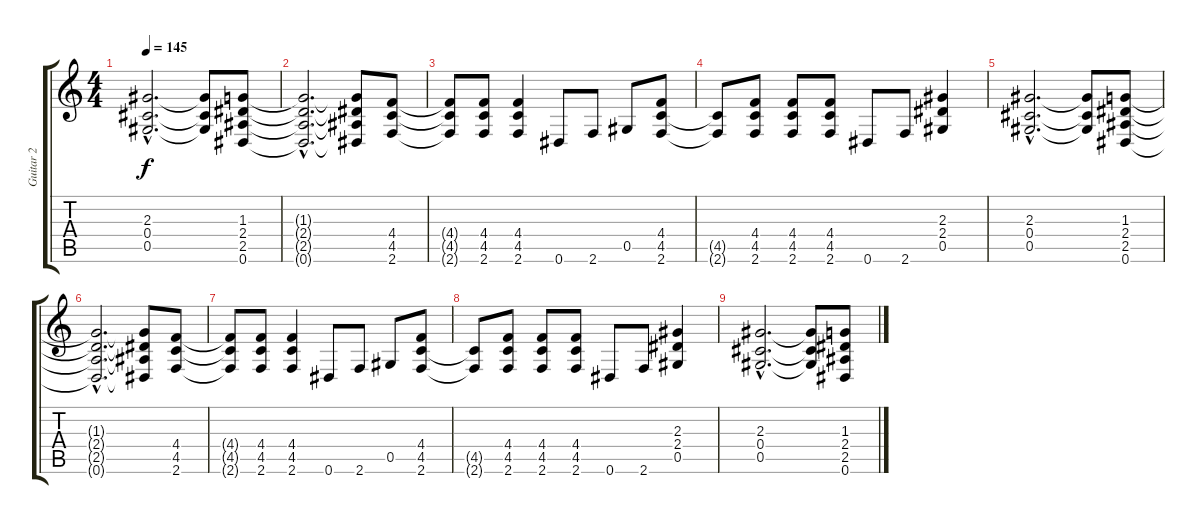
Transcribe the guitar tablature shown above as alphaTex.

\track ("Guitar 2" "Guitar 2") {instrument distortionguitar}
\staff {score tabs}
\tuning (Eb4 Bb3 Gb3 Db3 Ab2 Eb2) {hide}
\ts (4 4)
\tempo 145
\clef g2
\ks c
(2.3{hac} 0.4{hac} 0.5{hac}).2{d dy f} (2.3{t} 0.4{t} 0.5{t}).8 (1.3 2.4 2.5 0.6).8 |
(1.3{hac t} 2.4{hac t} 2.5{hac t} 0.6{hac t}).2{d} (1.3{t} 2.4{t} 2.5{t} 0.6{t}).8 (4.4 4.5 2.6).8 |
(4.4{t} 4.5{t} 2.6{t}).8 (4.4 4.5 2.6).8 (4.4 4.5 2.6).4 0.6.8 2.6.8 0.5.8 (4.4 4.5 2.6).8 |
(4.5{t} 2.6{t}).8 (4.4 4.5 2.6).8 (4.4 4.5 2.6).8 (4.4 4.5 2.6).8 0.6.8 2.6.8 (2.3 2.4 0.5).4 |
(2.3{hac} 0.4{hac} 0.5{hac}).2{d} (2.3{t} 0.4{t} 0.5{t}).8 (1.3 2.4 2.5 0.6).8 |
(1.3{hac t} 2.4{hac t} 2.5{hac t} 0.6{hac t}).2{d} (1.3{t} 2.4{t} 2.5{t} 0.6{t}).8 (4.4 4.5 2.6).8 |
(4.4{t} 4.5{t} 2.6{t}).8 (4.4 4.5 2.6).8 (4.4 4.5 2.6).4 0.6.8 2.6.8 0.5.8 (4.4 4.5 2.6).8 |
(4.5{t} 2.6{t}).8 (4.4 4.5 2.6).8 (4.4 4.5 2.6).8 (4.4 4.5 2.6).8 0.6.8 2.6.8 (2.3 2.4 0.5).4 |
(2.3{hac} 0.4{hac} 0.5{hac}).2{d} (2.3{t} 0.4{t} 0.5{t}).8 (1.3 2.4 2.5 0.6).8
